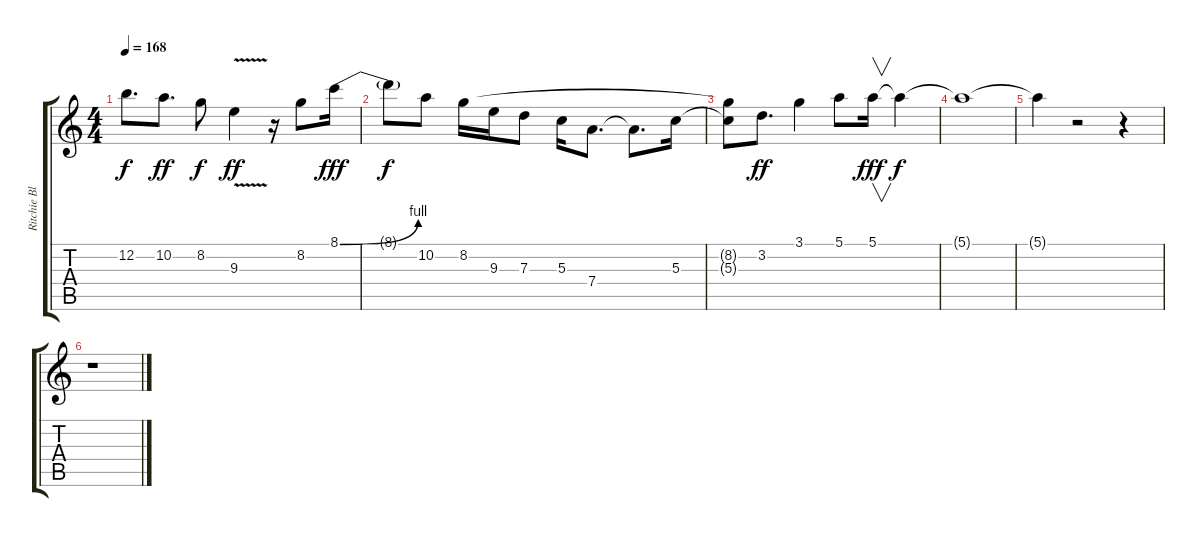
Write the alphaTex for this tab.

\track ("Ritchie Blackmore" "Ritchie Bl") {instrument distortionguitar}
\staff {score tabs}
\tuning (E4 B3 G3 D3 A2 E2) {hide}
\ts (4 4)
\tempo 168
\clef g2
\ks c
12.2{t}.8{d dy f} 10.2.8{d dy ff} 8.2.8{dy f} 9.3{v}.4{dy ff} r.16 8.2.8 8.1{be (bend 0 0 60 4)}.16{dy fff} |
8.1{t}.8{dy f} 10.2.8 8.2.16 9.3.16 7.3.8 5.3.16 7.4.8{d} 7.4{t}.8{d} 5.3.16 |
(8.2{t} 5.3{t}).8 3.2.8{d dy ff} 3.1.4 5.1.8 5.1.16{v dy fff} 5.1{t}.4{dy f} |
5.1{t}.1 |
5.1{t}.4 r.2 r.4 |
r.1
